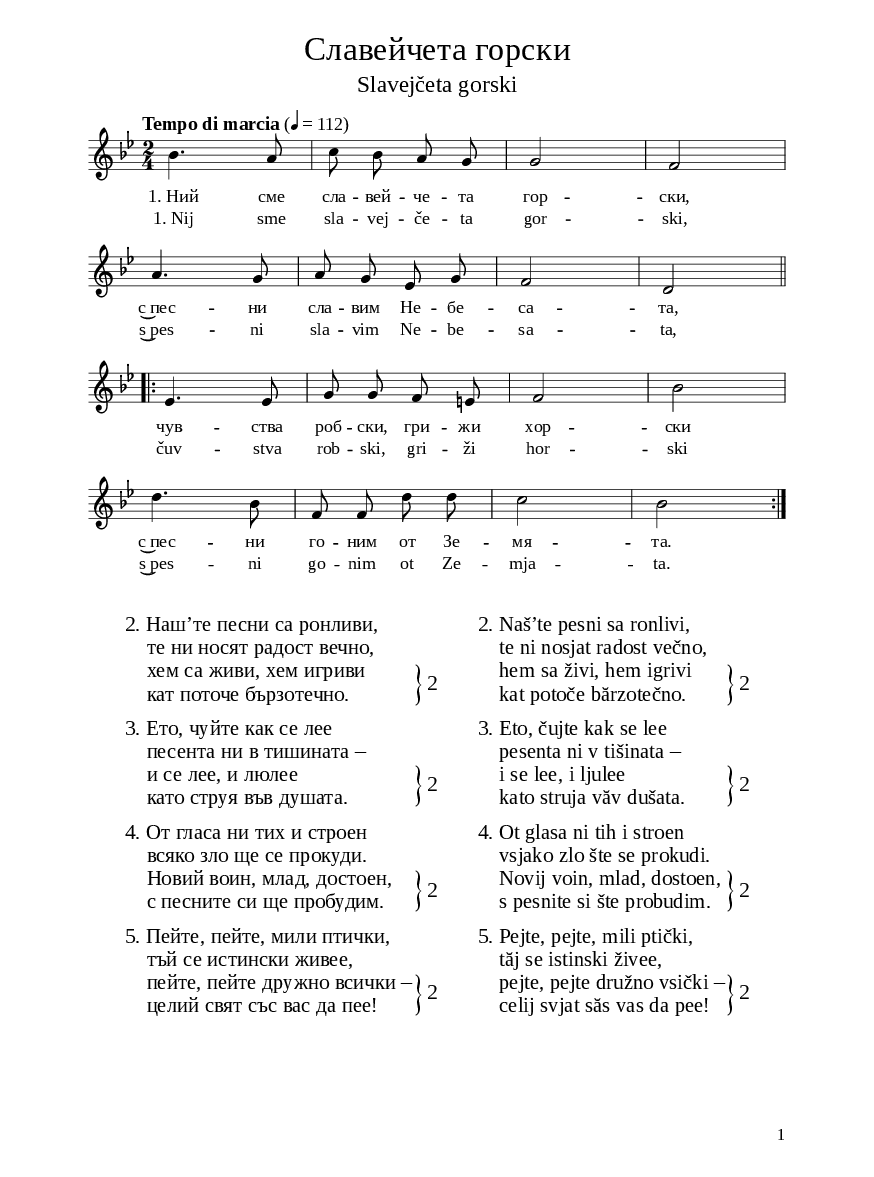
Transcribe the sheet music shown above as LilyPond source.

\version "2.24.4"

% include paper part and global functions
\include "include/globals.ily"
"rightBraces049" = \markup {
  \column {
    % repeat braces
    \translate #'(0 . -7.5 )
    \right-brace #20

    \translate #'(0 . -11.0 )
    \right-brace #20

    \translate #'(0 . -11.7 )
    \right-brace #20

    \translate #'(0 . -11.5 )
    \right-brace #20
  }
  \column {
    % repeat numbers
    \translate #'(0 . -8.1 )
    2

    \translate #'(0 . -14.0 )
    2

    \translate #'(0 . -14.6 )
    2

    \translate #'(0 . -14.0 )
    2
  }
}

\bookpart {
  \label #'ref049
  \tocItem \markup "Славейчета горски – Slavejčeta gorski"
  \include "include/bookpart-paper.ily"
  \score {
    \include "include/score-layout.ily"


    \new Voice \absolute  {
      \clef treble
      \key bes \major
      \time 2/4
      \tempoFunc "Tempo di marcia" 4 "112"
      \autoBeamOff

      bes'4. a'8 | c''8 bes' a' g' |  g'2 |  f'2 \break |
      a'4. g'8  | a'8 g' es' g' |  f'2 |   d'2 | \break
      \bar ".|:-||"
      es'4. es'8 | g'8 g' f' e' | f'2 | bes'2 | \break

      d''4. bes'8 | f'8 f' d'' d'' | c''2  bes'2 | \break
      \bar ":|."
    }

    \addlyrics {
      "1. Ний" сме сла -- вей -- че -- та гор -- ски, с~пес -- ни
      сла -- вим Не -- бе -- са -- та, чув -- ства роб -- ски, гри -- жи
      хор -- ски с~пес -- ни го -- ним от Зе -- мя -- та.
    }

    \addlyrics {
      "1. Nij" sme sla -- vej -- če -- ta gor -- ski, s~pes -- ni
      sla -- vim Ne -- be -- sa -- ta, čuv -- stva rob -- ski, gri -- ži
      hor -- ski s~pes -- ni go -- nim ot Ze -- mja -- ta.
    }


    \header {
      title = \titleFunc "Славейчета горски" "Slavejčeta gorski"
    }

    \midi{}

  } % score

  \markup \empty-two

  \markup \abs-fontsize #10 {
    \hspace #5
    \override #`(baseline-skip . ,bgCoupletBaselineSkip)
    \column {
      \line { 2.  Наш’те песни са ронливи,}

      \line {   "   " те ни носят радост вечно, }

      \line {   "   "  хем са живи, хем игриви}

      \line {   "   " кат поточе бързотечно.}
      \vspace #0.5

      \line {   3. Ето, чуйте как се лее}

      \line {   "   " песента ни в тишината –}

      \line {   "   " и се лее, и люлее}

      \line {   "   " като струя във душата.}
      \vspace #0.5

      \line {   4. От гласа ни тих и строен}

      \line {   "   " всяко зло ще се прокуди.}

      \line {   "   "Новий воин, млад, достоен, }

      \line {   "   " с песните си ще пробудим.}
      \vspace #0.5

      \line {   5. Пейте, пейте, мили птички,}

      \line {   "   "тъй се истински живее,}

      \line {   "   "пейте, пейте дружно всички – }

      \line {   "   " целий свят със вас да пее! }
    } \"rightBraces049"

    \hspace #5
    \override #`(baseline-skip . ,bgCoupletBaselineSkip)
    \column {

      \line { 2.  Naš’te pesni sa ronlivi,}

      \line {   "   " te ni nosjat radost večno, }

      \line {   "   "  hem sa živi, hem igrivi}

      \line {   "   " kat potoče bărzotečno.}
      \vspace #0.5

      \line {   3. Eto, čujte kak se lee}

      \line {   "   " pesenta ni v tišinata –}

      \line {   "   " i se lee, i ljulee}

      \line {   "   " kato struja văv dušata.}
      \vspace #0.5

      \line {   4. Ot glasa ni tih i stroen}

      \line {   "   " vsjako zlo šte se prokudi.}

      \line {   "   "Novij voin, mlad, dostoen, }

      \line {   "   " s pesnite si šte probudim.}
      \vspace #0.5

      \line {   5. Pejte, pejte, mili ptički,}

      \line {   "   "tăj se istinski živee,}

      \line {   "   "pejte, pejte družno vsički – }

      \line {   "   " celij svjat săs vas da pee! }
    } %column
    \"rightBraces049"
  } % markup

  \pageBreak

  % include foreign translation(s) of the song
  \version "2.24.4"

\markup \fill-line { \fontsize #deTitleFontSize "Die Nachtigallen des Waldes" }
\markup \null
\markup \null
\markup \abs-fontsize #10 {

\hspace #25
  \override #`(baseline-skip . ,deCoupletBaselineSkip)

  \column {


    \line { 1. Wir sind die Nachtigallen des Waldes,}

    \line { "   "mit Liedern lobpreisen wir die Himmel, }

    \line { "   "knechtende Gefühle und menschliche Sorgen}

    \line { "   "vertreiben wir mit Liedern von der Erde.}

   \vspace #0.5
    \line { 2. Unsere Lieder sind schwungvoll, }

    \line { "   "sie bringen uns Freude ewiglich;}

    \line { "   "einmal sind sie lebendig und einmal spielerisch}

    \line { "   "wie ein Bächlein in seinem schnellen Lauf.}

   \vspace #0.5
    \line { 3. Nun, hört, wie unser Lied }

    \line { "   "in der Stille fließt; }

    \line { "   "es fließt und es wogt wie}

    \line { "   "ein Strom in der Seele.}

    \vspace #0.5
    \line { 4. Durch unsere leise und richtige Stimme}

    \line { "   "wird alles Böse gebannt; }

    \line { "   "einen neuen Soldaten, jung und ehrenhaft, }

    \line { "   "werden wir durch unsere Lieder erwecken.}

   \vspace #0.5

    \line { 5. Singt, singt ihr lieben Vögel, }

    \line { "   "nur so lebt man wahrhaftig; }

    \line { "   "singt, singt alle zusammen: }

    \line { "   "Die ganze Welt soll singen mit euch!}


  }

}


} % bookpart
